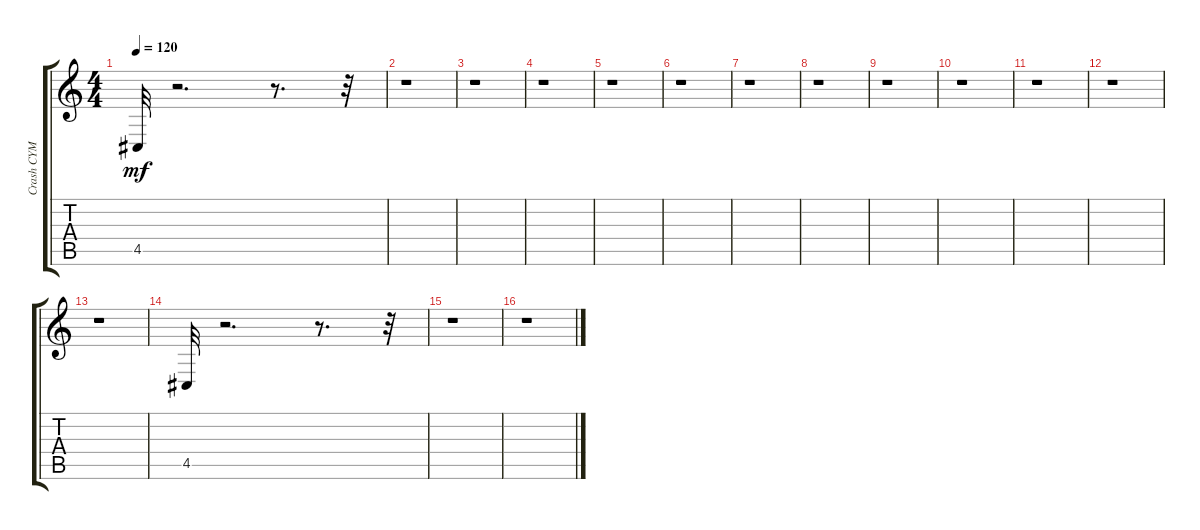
\track ("Crash CYM           " "Crash CYM ") {instrument acousticgrandpiano}
\staff {score tabs}
\tuning (E4 B3 G3 D3 A2 E2) {hide}
\ts (4 4)
\tempo 120
\clef g2
\ks c
4.5.32{dy mf} r.2{d} r.8{d} r.32 |
r.1 |
r.1 |
r.1 |
r.1 |
r.1 |
r.1 |
r.1 |
r.1 |
r.1 |
r.1 |
r.1 |
r.1 |
4.5.32 r.2{d} r.8{d} r.32 |
r.1 |
r.1
